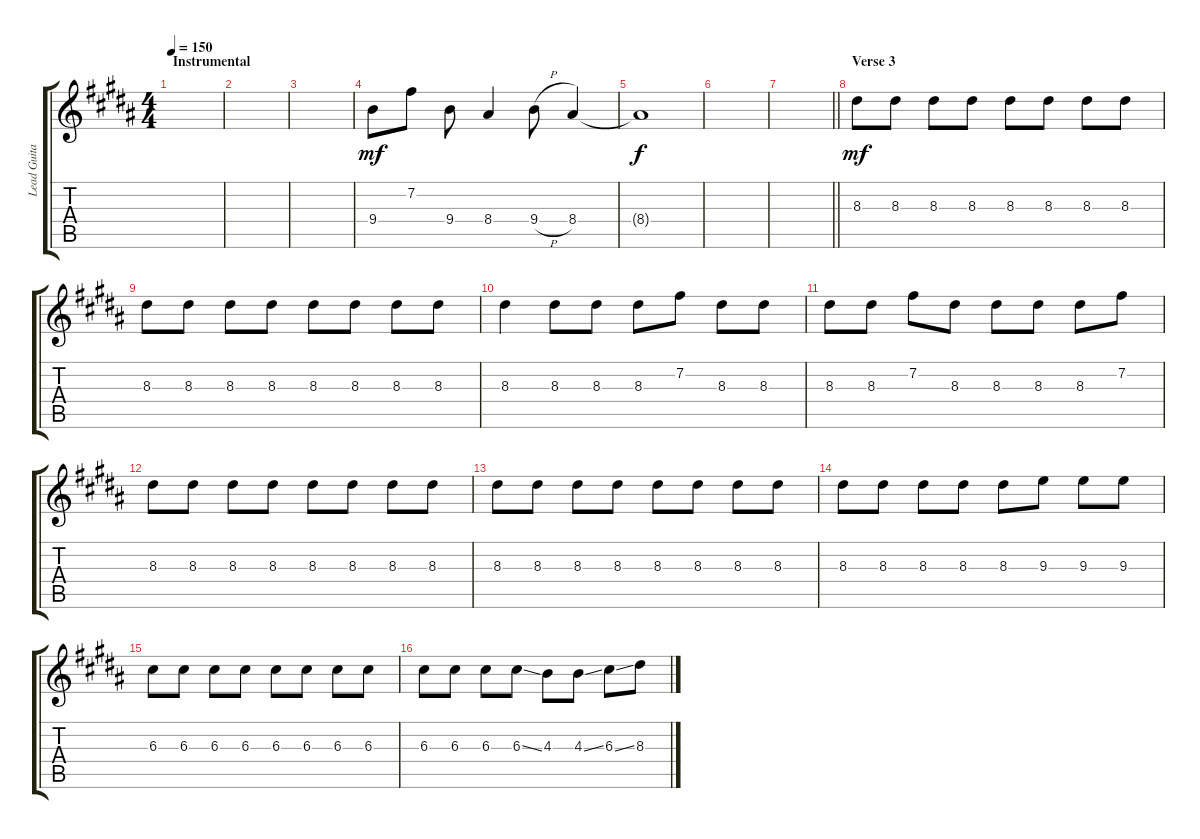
\track ("Lead Guitar" "Lead Guita") {instrument overdrivenguitar}
\staff {score tabs}
\tuning (E4 B3 G3 D3 A2 E2) {hide}
\ts (4 4)
\section ("" "Instrumental")
\tempo 150
\clef g2
\ks b
|
|
|
9.4.8{dy mf} 7.2.8 9.4.8 8.4.4 9.4{h}.8 8.4.4 |
8.4{t}.1{dy f} |
|
\barLineRight lightlight
|
\section ("" "Verse 3")
8.3.8{dy mf} 8.3.8 8.3.8 8.3.8 8.3.8 8.3.8 8.3.8 8.3.8 |
8.3.8 8.3.8 8.3.8 8.3.8 8.3.8 8.3.8 8.3.8 8.3.8 |
8.3.4 8.3.8 8.3.8 8.3.8 7.2.8 8.3.8 8.3.8 |
8.3.8 8.3.8 7.2.8 8.3.8 8.3.8 8.3.8 8.3.8 7.2.8 |
8.3.8 8.3.8 8.3.8 8.3.8 8.3.8 8.3.8 8.3.8 8.3.8 |
8.3.8 8.3.8 8.3.8 8.3.8 8.3.8 8.3.8 8.3.8 8.3.8 |
8.3.8 8.3.8 8.3.8 8.3.8 8.3.8 9.3.8 9.3.8 9.3.8 |
6.3.8 6.3.8 6.3.8 6.3.8 6.3.8 6.3.8 6.3.8 6.3.8 |
6.3.8 6.3.8 6.3.8 6.3{ss}.8 4.3.8 4.3{ss}.8 6.3{ss}.8 8.3.8
